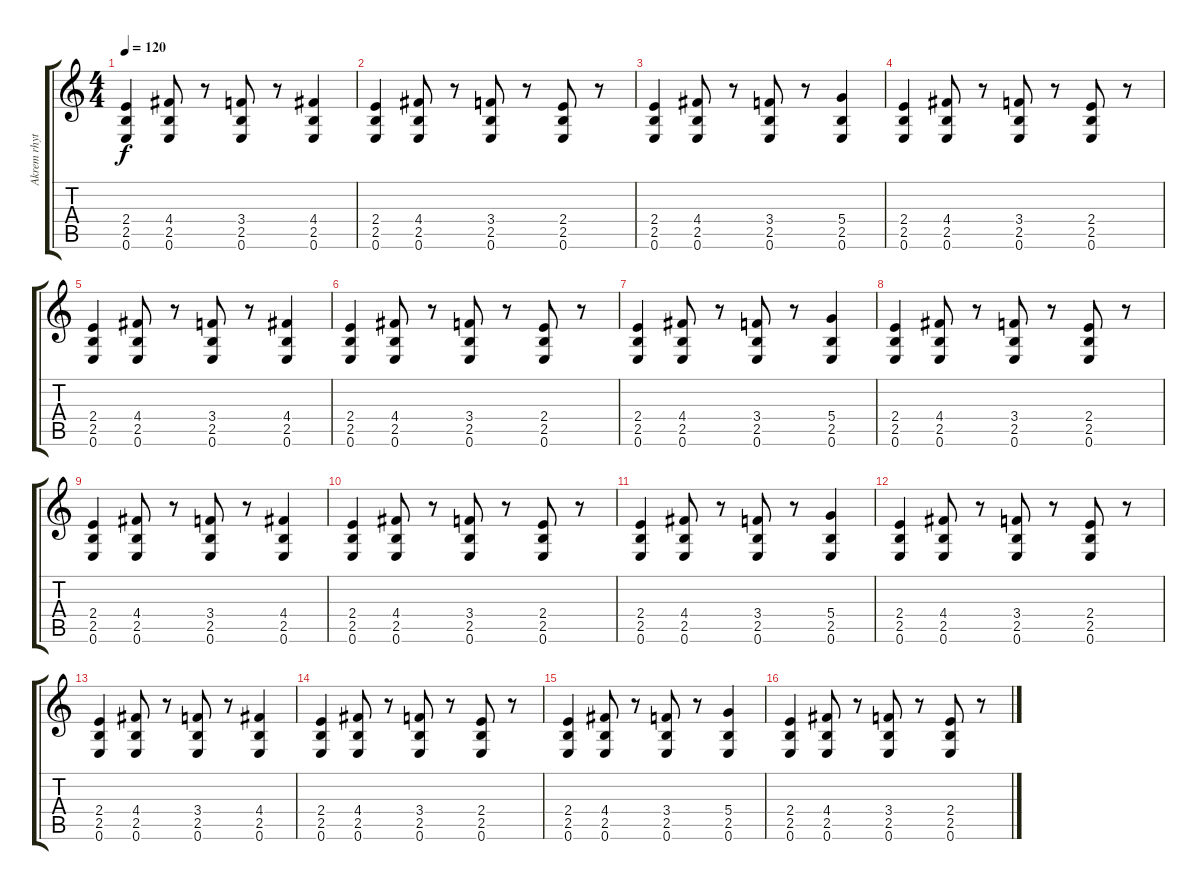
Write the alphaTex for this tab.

\track ("Akrem rhytmique" "Akrem rhyt") {instrument distortionguitar}
\staff {score tabs}
\tuning (E4 B3 G3 D3 A2 E2) {hide}
\ts (4 4)
\tempo 120
\clef g2
\ks c
(2.4 2.5 0.6).4{dy f} (4.4 2.5 0.6).8 r.8 (3.4 2.5 0.6).8 r.8 (4.4 2.5 0.6).4 |
(2.4 2.5 0.6).4 (4.4 2.5 0.6).8 r.8 (3.4 2.5 0.6).8 r.8 (2.4 2.5 0.6).8 r.8 |
(2.4 2.5 0.6).4 (4.4 2.5 0.6).8 r.8 (3.4 2.5 0.6).8 r.8 (5.4 2.5 0.6).4 |
(2.4 2.5 0.6).4 (4.4 2.5 0.6).8 r.8 (3.4 2.5 0.6).8 r.8 (2.4 2.5 0.6).8 r.8 |
(2.4 2.5 0.6).4 (4.4 2.5 0.6).8 r.8 (3.4 2.5 0.6).8 r.8 (4.4 2.5 0.6).4 |
(2.4 2.5 0.6).4 (4.4 2.5 0.6).8 r.8 (3.4 2.5 0.6).8 r.8 (2.4 2.5 0.6).8 r.8 |
(2.4 2.5 0.6).4 (4.4 2.5 0.6).8 r.8 (3.4 2.5 0.6).8 r.8 (5.4 2.5 0.6).4 |
(2.4 2.5 0.6).4 (4.4 2.5 0.6).8 r.8 (3.4 2.5 0.6).8 r.8 (2.4 2.5 0.6).8 r.8 |
(2.4 2.5 0.6).4 (4.4 2.5 0.6).8 r.8 (3.4 2.5 0.6).8 r.8 (4.4 2.5 0.6).4 |
(2.4 2.5 0.6).4 (4.4 2.5 0.6).8 r.8 (3.4 2.5 0.6).8 r.8 (2.4 2.5 0.6).8 r.8 |
(2.4 2.5 0.6).4 (4.4 2.5 0.6).8 r.8 (3.4 2.5 0.6).8 r.8 (5.4 2.5 0.6).4 |
(2.4 2.5 0.6).4 (4.4 2.5 0.6).8 r.8 (3.4 2.5 0.6).8 r.8 (2.4 2.5 0.6).8 r.8 |
(2.4 2.5 0.6).4 (4.4 2.5 0.6).8 r.8 (3.4 2.5 0.6).8 r.8 (4.4 2.5 0.6).4 |
(2.4 2.5 0.6).4 (4.4 2.5 0.6).8 r.8 (3.4 2.5 0.6).8 r.8 (2.4 2.5 0.6).8 r.8 |
(2.4 2.5 0.6).4 (4.4 2.5 0.6).8 r.8 (3.4 2.5 0.6).8 r.8 (5.4 2.5 0.6).4 |
(2.4 2.5 0.6).4 (4.4 2.5 0.6).8 r.8 (3.4 2.5 0.6).8 r.8 (2.4 2.5 0.6).8 r.8
